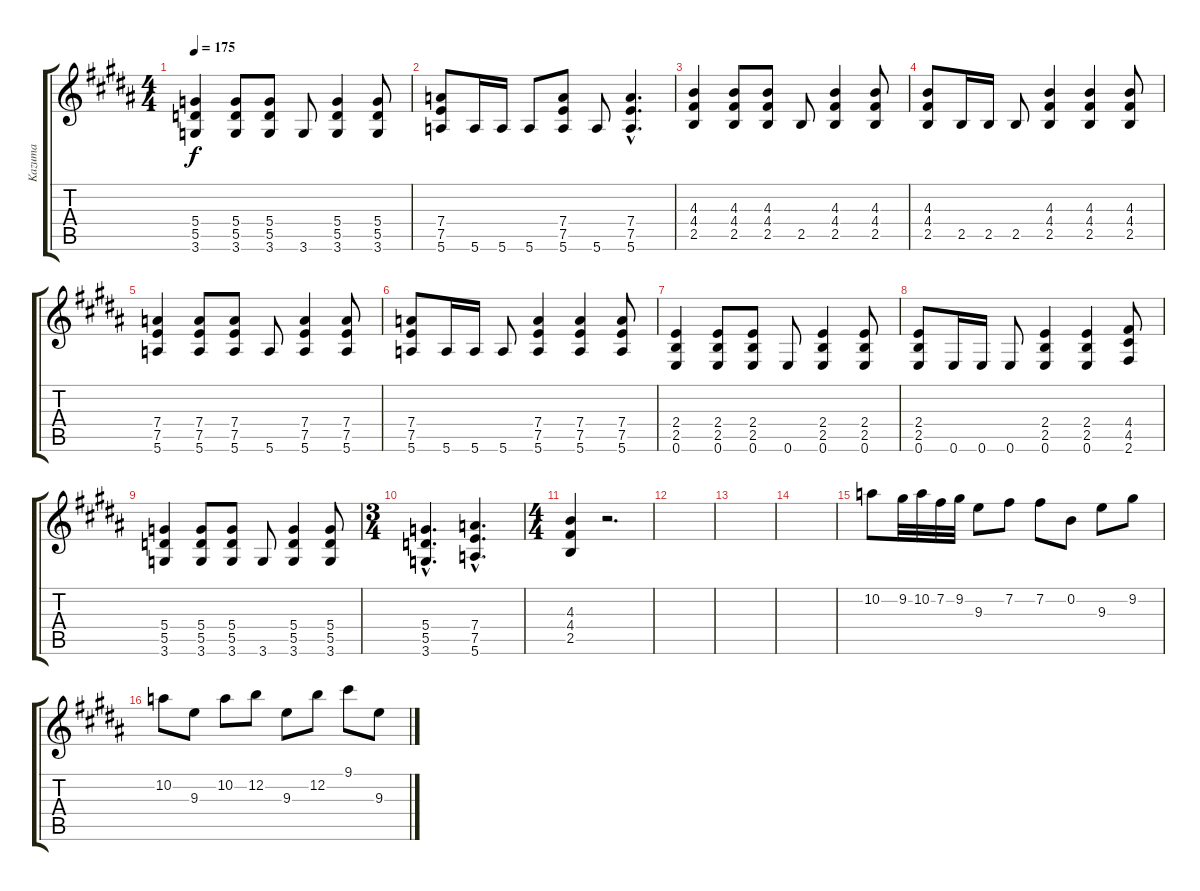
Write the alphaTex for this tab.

\track ("Kazuma" "Kazuma") {instrument overdrivenguitar}
\staff {score tabs}
\tuning (E4 B3 G3 D3 A2 E2) {hide}
\ts (4 4)
\tempo 175
\clef g2
\ks b
(5.4 5.5 3.6).4{dy f} (5.4 5.5 3.6).8 (5.4 5.5 3.6).8 3.6.8 (5.4 5.5 3.6).4 (5.4 5.5 3.6).8 |
(7.4 7.5 5.6).8 5.6.16 5.6.16 5.6.8 (7.4 7.5 5.6).8 5.6.8 (7.4{hac} 7.5{hac} 5.6{hac}).4{d} |
(4.3 4.4 2.5).4 (4.3 4.4 2.5).8 (4.3 4.4 2.5).8 2.5.8 (4.3 4.4 2.5).4 (4.3 4.4 2.5).8 |
(4.3 4.4 2.5).8 2.5.16 2.5.16 2.5.8 (4.3 4.4 2.5).4 (4.3 4.4 2.5).4 (4.3 4.4 2.5).8 |
(7.4 7.5 5.6).4 (7.4 7.5 5.6).8 (7.4 7.5 5.6).8 5.6.8 (7.4 7.5 5.6).4 (7.4 7.5 5.6).8 |
(7.4 7.5 5.6).8 5.6.16 5.6.16 5.6.8 (7.4 7.5 5.6).4 (7.4 7.5 5.6).4 (7.4 7.5 5.6).8 |
(2.4 2.5 0.6).4 (2.4 2.5 0.6).8 (2.4 2.5 0.6).8 0.6.8 (2.4 2.5 0.6).4 (2.4 2.5 0.6).8 |
(2.4 2.5 0.6).8 0.6.16 0.6.16 0.6.8 (2.4 2.5 0.6).4 (2.4 2.5 0.6).4 (4.4 4.5 2.6).8 |
(5.4 5.5 3.6).4 (5.4 5.5 3.6).8 (5.4 5.5 3.6).8 3.6.8 (5.4 5.5 3.6).4 (5.4 5.5 3.6).8 |
\ts (3 4)
(5.4{hac} 5.5{hac} 3.6{hac}).4{d} (7.4{hac} 7.5{hac} 5.6{hac}).4{d} |
\ts (4 4)
(4.3 4.4 2.5).4 r.2{d} |
|
|
|
10.2.8 9.2.32 10.2.32 7.2.32 9.2.32 9.3.8 7.2.8 7.2.8 0.2.8 9.3.8 9.2.8 |
10.2.8 9.3.8 10.2.8 12.2.8 9.3.8 12.2.8 9.1.8 9.3.8
